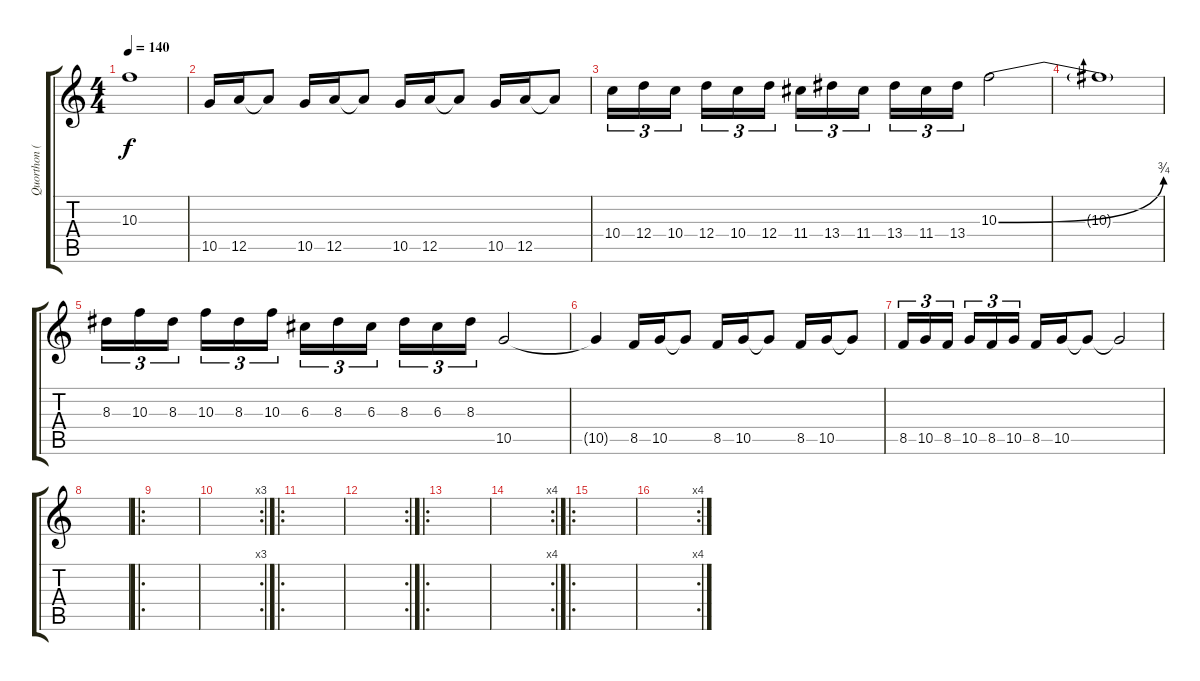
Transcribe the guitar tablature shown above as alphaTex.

\track ("Quorthon (Solo)" "Quorthon (") {instrument distortionguitar}
\staff {score tabs}
\tuning (E4 B3 G3 D3 A2 E2) {hide}
\ts (4 4)
\tempo 140
\clef g2
\ks c
10.3{t}.1{dy f} |
10.5.16 12.5.16 12.5{t}.8 10.5.16 12.5.16 12.5{t}.8 10.5.16 12.5.16 12.5{t}.8 10.5.16 12.5.16 12.5{t}.8 |
10.4.16{tu (3 2)} 12.4.16{tu (3 2)} 10.4.16{tu (3 2)} 12.4.16{tu (3 2)} 10.4.16{tu (3 2)} 12.4.16{tu (3 2)} 11.4.16{tu (3 2)} 13.4.16{tu (3 2)} 11.4.16{tu (3 2)} 13.4.16{tu (3 2)} 11.4.16{tu (3 2)} 13.4.16{tu (3 2)} 10.3{be (bend 0 0 60 3)}.2 |
10.3{t}.1 |
8.3.16{tu (3 2)} 10.3.16{tu (3 2)} 8.3.16{tu (3 2)} 10.3.16{tu (3 2)} 8.3.16{tu (3 2)} 10.3.16{tu (3 2)} 6.3.16{tu (3 2)} 8.3.16{tu (3 2)} 6.3.16{tu (3 2)} 8.3.16{tu (3 2)} 6.3.16{tu (3 2)} 8.3.16{tu (3 2)} 10.5.2 |
10.5{t}.4 8.5.16 10.5.16 10.5{t}.8 8.5.16 10.5.16 10.5{t}.8 8.5.16 10.5.16 10.5{t}.8 |
8.5.16{tu (3 2)} 10.5.16{tu (3 2)} 8.5.16{tu (3 2)} 10.5.16{tu (3 2)} 8.5.16{tu (3 2)} 10.5.16{tu (3 2)} 8.5.16 10.5.16 10.5{t}.8 10.5{t}.2 |
|
\ro
|
\rc 3
|
\ro
|
\rc 2
|
\ro
|
\rc 4
|
\ro
|
\rc 4
